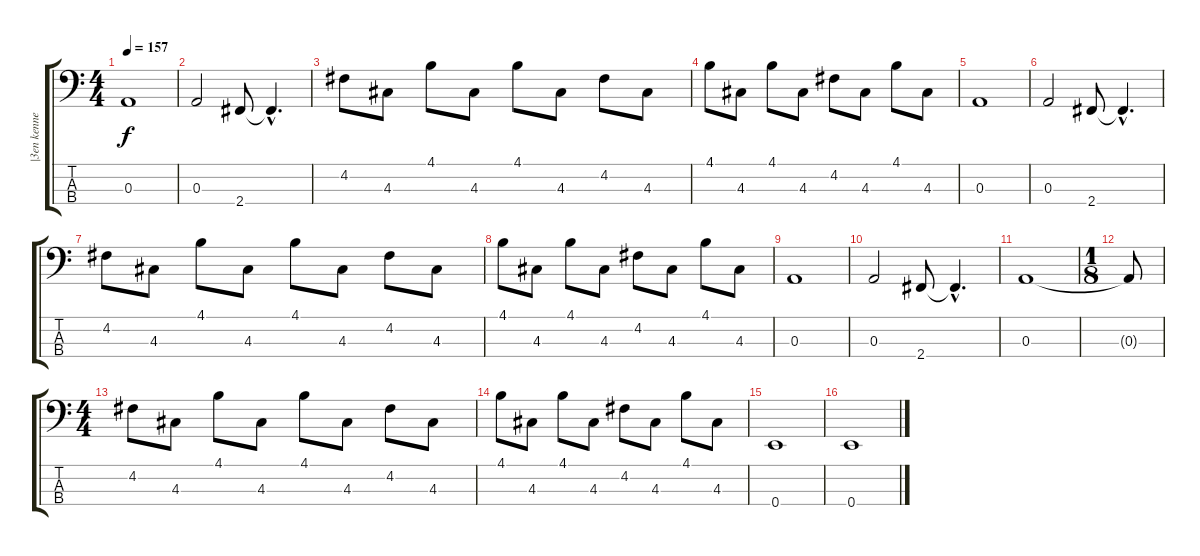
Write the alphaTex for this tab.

\track ("|3en kenney" "|3en kenne") {instrument electricbassfinger}
\staff {score tabs}
\tuning (G2 D2 A1 E1) {hide}
\ts (4 4)
\tempo 157
\clef f4
\ks c
0.3.1{dy f} |
0.3.2 2.4.8 2.4{hac t}.4{d} |
4.2.8 4.3.8 4.1.8 4.3.8 4.1.8 4.3.8 4.2.8 4.3.8 |
4.1.8 4.3.8 4.1.8 4.3.8 4.2.8 4.3.8 4.1.8 4.3.8 |
0.3.1 |
0.3.2 2.4.8 2.4{hac t}.4{d} |
4.2.8 4.3.8 4.1.8 4.3.8 4.1.8 4.3.8 4.2.8 4.3.8 |
4.1.8 4.3.8 4.1.8 4.3.8 4.2.8 4.3.8 4.1.8 4.3.8 |
0.3.1 |
0.3.2 2.4.8 2.4{hac t}.4{d} |
0.3.1 |
\ts (1 8)
0.3{t}.8 |
\ts (4 4)
4.2.8 4.3.8 4.1.8 4.3.8 4.1.8 4.3.8 4.2.8 4.3.8 |
4.1.8 4.3.8 4.1.8 4.3.8 4.2.8 4.3.8 4.1.8 4.3.8 |
0.4.1 |
0.4.1
